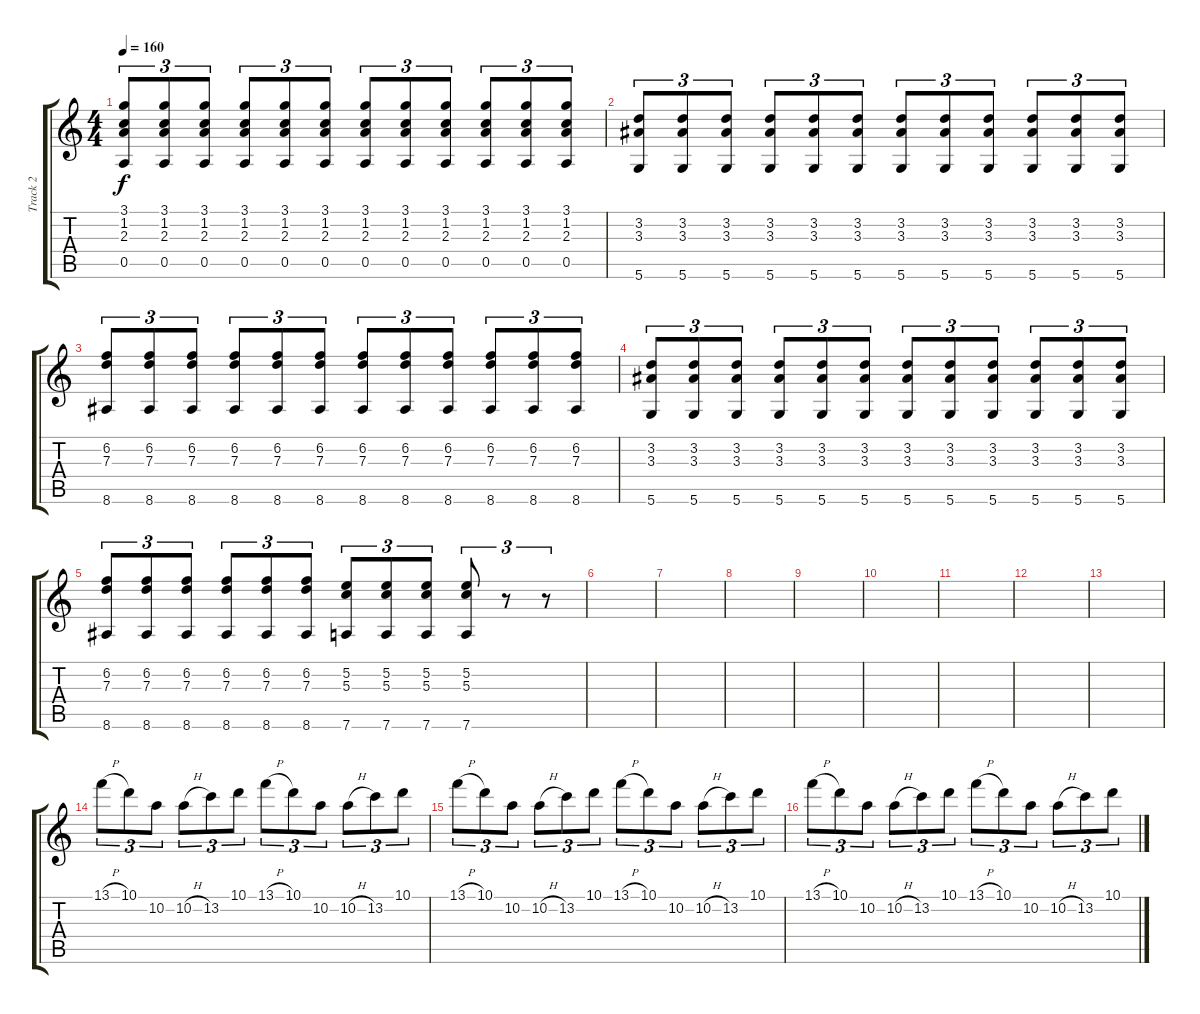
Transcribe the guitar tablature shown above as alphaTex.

\track ("Track 2" "Track 2") {instrument acousticguitarnylon}
\staff {score tabs}
\tuning (E4 B3 G3 D3 A2 D2) {hide}
\ts (4 4)
\tempo 160
\clef g2
\ks c
(3.1 1.2 2.3 0.5).8{tu (3 2) dy f} (3.1 1.2 2.3 0.5).8{tu (3 2)} (3.1 1.2 2.3 0.5).8{tu (3 2)} (3.1 1.2 2.3 0.5).8{tu (3 2)} (3.1 1.2 2.3 0.5).8{tu (3 2)} (3.1 1.2 2.3 0.5).8{tu (3 2)} (3.1 1.2 2.3 0.5).8{tu (3 2)} (3.1 1.2 2.3 0.5).8{tu (3 2)} (3.1 1.2 2.3 0.5).8{tu (3 2)} (3.1 1.2 2.3 0.5).8{tu (3 2)} (3.1 1.2 2.3 0.5).8{tu (3 2)} (3.1 1.2 2.3 0.5).8{tu (3 2)} |
(3.2 3.3 5.6).8{tu (3 2)} (3.2 3.3 5.6).8{tu (3 2)} (3.2 3.3 5.6).8{tu (3 2)} (3.2 3.3 5.6).8{tu (3 2)} (3.2 3.3 5.6).8{tu (3 2)} (3.2 3.3 5.6).8{tu (3 2)} (3.2 3.3 5.6).8{tu (3 2)} (3.2 3.3 5.6).8{tu (3 2)} (3.2 3.3 5.6).8{tu (3 2)} (3.2 3.3 5.6).8{tu (3 2)} (3.2 3.3 5.6).8{tu (3 2)} (3.2 3.3 5.6).8{tu (3 2)} |
(6.2 7.3 8.6).8{tu (3 2)} (6.2 7.3 8.6).8{tu (3 2)} (6.2 7.3 8.6).8{tu (3 2)} (6.2 7.3 8.6).8{tu (3 2)} (6.2 7.3 8.6).8{tu (3 2)} (6.2 7.3 8.6).8{tu (3 2)} (6.2 7.3 8.6).8{tu (3 2)} (6.2 7.3 8.6).8{tu (3 2)} (6.2 7.3 8.6).8{tu (3 2)} (6.2 7.3 8.6).8{tu (3 2)} (6.2 7.3 8.6).8{tu (3 2)} (6.2 7.3 8.6).8{tu (3 2)} |
(3.2 3.3 5.6).8{tu (3 2)} (3.2 3.3 5.6).8{tu (3 2)} (3.2 3.3 5.6).8{tu (3 2)} (3.2 3.3 5.6).8{tu (3 2)} (3.2 3.3 5.6).8{tu (3 2)} (3.2 3.3 5.6).8{tu (3 2)} (3.2 3.3 5.6).8{tu (3 2)} (3.2 3.3 5.6).8{tu (3 2)} (3.2 3.3 5.6).8{tu (3 2)} (3.2 3.3 5.6).8{tu (3 2)} (3.2 3.3 5.6).8{tu (3 2)} (3.2 3.3 5.6).8{tu (3 2)} |
(6.2 7.3 8.6).8{tu (3 2)} (6.2 7.3 8.6).8{tu (3 2)} (6.2 7.3 8.6).8{tu (3 2)} (6.2 7.3 8.6).8{tu (3 2)} (6.2 7.3 8.6).8{tu (3 2)} (6.2 7.3 8.6).8{tu (3 2)} (5.2 5.3 7.6).8{tu (3 2)} (5.2 5.3 7.6).8{tu (3 2)} (5.2 5.3 7.6).8{tu (3 2)} (5.2 5.3 7.6).8{tu (3 2)} r.8{tu (3 2)} r.8{tu (3 2)} |
|
|
|
|
|
|
|
|
13.1{h}.8{tu (3 2)} 10.1.8{tu (3 2)} 10.2.8{tu (3 2)} 10.2{h}.8{tu (3 2)} 13.2.8{tu (3 2)} 10.1.8{tu (3 2)} 13.1{h}.8{tu (3 2)} 10.1.8{tu (3 2)} 10.2.8{tu (3 2)} 10.2{h}.8{tu (3 2)} 13.2.8{tu (3 2)} 10.1.8{tu (3 2)} |
13.1{h}.8{tu (3 2)} 10.1.8{tu (3 2)} 10.2.8{tu (3 2)} 10.2{h}.8{tu (3 2)} 13.2.8{tu (3 2)} 10.1.8{tu (3 2)} 13.1{h}.8{tu (3 2)} 10.1.8{tu (3 2)} 10.2.8{tu (3 2)} 10.2{h}.8{tu (3 2)} 13.2.8{tu (3 2)} 10.1.8{tu (3 2)} |
13.1{h}.8{tu (3 2)} 10.1.8{tu (3 2)} 10.2.8{tu (3 2)} 10.2{h}.8{tu (3 2)} 13.2.8{tu (3 2)} 10.1.8{tu (3 2)} 13.1{h}.8{tu (3 2)} 10.1.8{tu (3 2)} 10.2.8{tu (3 2)} 10.2{h}.8{tu (3 2)} 13.2.8{tu (3 2)} 10.1.8{tu (3 2)}
